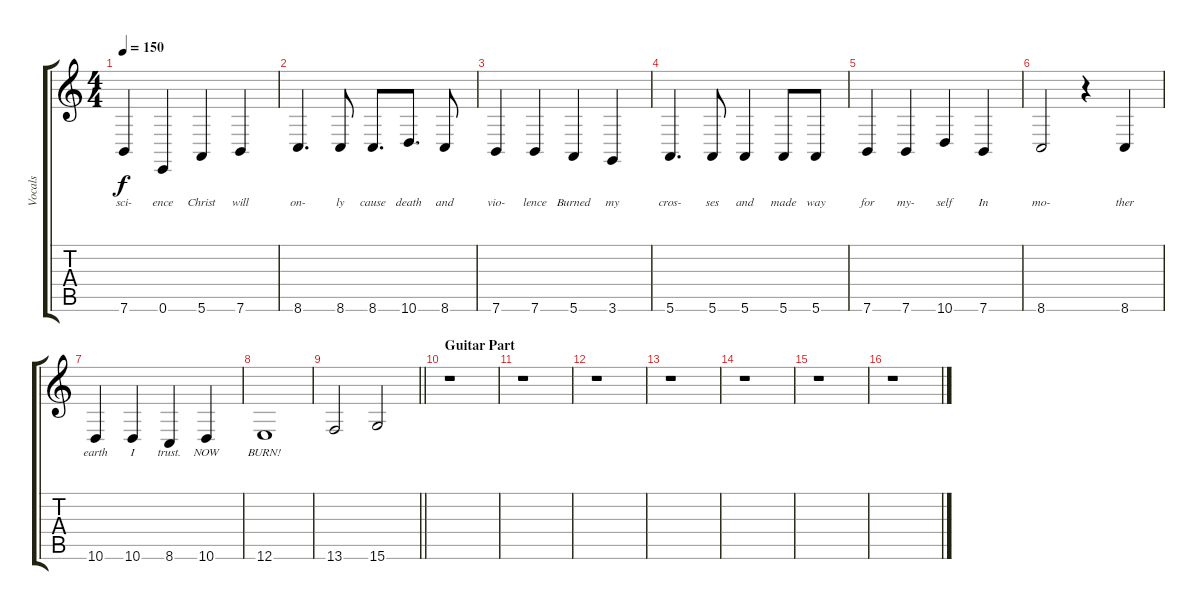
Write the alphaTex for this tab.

\track ("Vocals" "Vocals") {instrument tenorsax}
\staff {score tabs}
\tuning (E4 B3 G3 D3 A2 E2) {hide}
\ts (4 4)
\tempo 150
\clef g2
\ks c
7.6.4{lyrics (0 "sci-") lyrics (1 "") lyrics (2 "") lyrics (3 "") lyrics (4 "") dy f} 0.6.4{lyrics (0 "ence") lyrics (1 "") lyrics (2 "") lyrics (3 "") lyrics (4 "")} 5.6.4{lyrics (0 "Christ") lyrics (1 "") lyrics (2 "") lyrics (3 "") lyrics (4 "")} 7.6.4{lyrics (0 "will") lyrics (1 "") lyrics (2 "") lyrics (3 "") lyrics (4 "")} |
8.6.4{d lyrics (0 "on-") lyrics (1 "") lyrics (2 "") lyrics (3 "") lyrics (4 "")} 8.6.8{lyrics (0 "ly") lyrics (1 "") lyrics (2 "") lyrics (3 "") lyrics (4 "")} 8.6.8{d lyrics (0 "cause") lyrics (1 "") lyrics (2 "") lyrics (3 "") lyrics (4 "")} 10.6.8{d lyrics (0 "death") lyrics (1 "") lyrics (2 "") lyrics (3 "") lyrics (4 "")} 8.6.8{lyrics (0 "and") lyrics (1 "") lyrics (2 "") lyrics (3 "") lyrics (4 "")} |
7.6.4{lyrics (0 "vio-") lyrics (1 "") lyrics (2 "") lyrics (3 "") lyrics (4 "")} 7.6.4{lyrics (0 "lence") lyrics (1 "") lyrics (2 "") lyrics (3 "") lyrics (4 "")} 5.6.4{lyrics (0 "Burned") lyrics (1 "") lyrics (2 "") lyrics (3 "") lyrics (4 "")} 3.6.4{lyrics (0 "my") lyrics (1 "") lyrics (2 "") lyrics (3 "") lyrics (4 "")} |
5.6.4{d lyrics (0 "cros-") lyrics (1 "") lyrics (2 "") lyrics (3 "") lyrics (4 "")} 5.6.8{lyrics (0 "ses") lyrics (1 "") lyrics (2 "") lyrics (3 "") lyrics (4 "")} 5.6.4{lyrics (0 "and") lyrics (1 "") lyrics (2 "") lyrics (3 "") lyrics (4 "")} 5.6.8{lyrics (0 "made") lyrics (1 "") lyrics (2 "") lyrics (3 "") lyrics (4 "")} 5.6.8{lyrics (0 "way") lyrics (1 "") lyrics (2 "") lyrics (3 "") lyrics (4 "")} |
7.6.4{lyrics (0 "for") lyrics (1 "") lyrics (2 "") lyrics (3 "") lyrics (4 "")} 7.6.4{lyrics (0 "my-") lyrics (1 "") lyrics (2 "") lyrics (3 "") lyrics (4 "")} 10.6.4{lyrics (0 "self") lyrics (1 "") lyrics (2 "") lyrics (3 "") lyrics (4 "")} 7.6.4{lyrics (0 "In") lyrics (1 "") lyrics (2 "") lyrics (3 "") lyrics (4 "")} |
8.6.2{lyrics (0 "mo-") lyrics (1 "") lyrics (2 "") lyrics (3 "") lyrics (4 "")} r.4 8.6.4{lyrics (0 "ther") lyrics (1 "") lyrics (2 "") lyrics (3 "") lyrics (4 "")} |
10.6.4{lyrics (0 "earth") lyrics (1 "") lyrics (2 "") lyrics (3 "") lyrics (4 "")} 10.6.4{lyrics (0 "I") lyrics (1 "") lyrics (2 "") lyrics (3 "") lyrics (4 "")} 8.6.4{lyrics (0 "trust.") lyrics (1 "") lyrics (2 "") lyrics (3 "") lyrics (4 "")} 10.6.4{lyrics (0 "NOW") lyrics (1 "") lyrics (2 "") lyrics (3 "") lyrics (4 "")} |
12.6.1{lyrics (0 "BURN!") lyrics (1 "") lyrics (2 "") lyrics (3 "") lyrics (4 "")} |
\barLineRight lightlight
13.6.2 15.6.2 |
\section ("" "Guitar Part")
r.1 |
r.1 |
r.1 |
r.1 |
r.1 |
r.1 |
r.1
